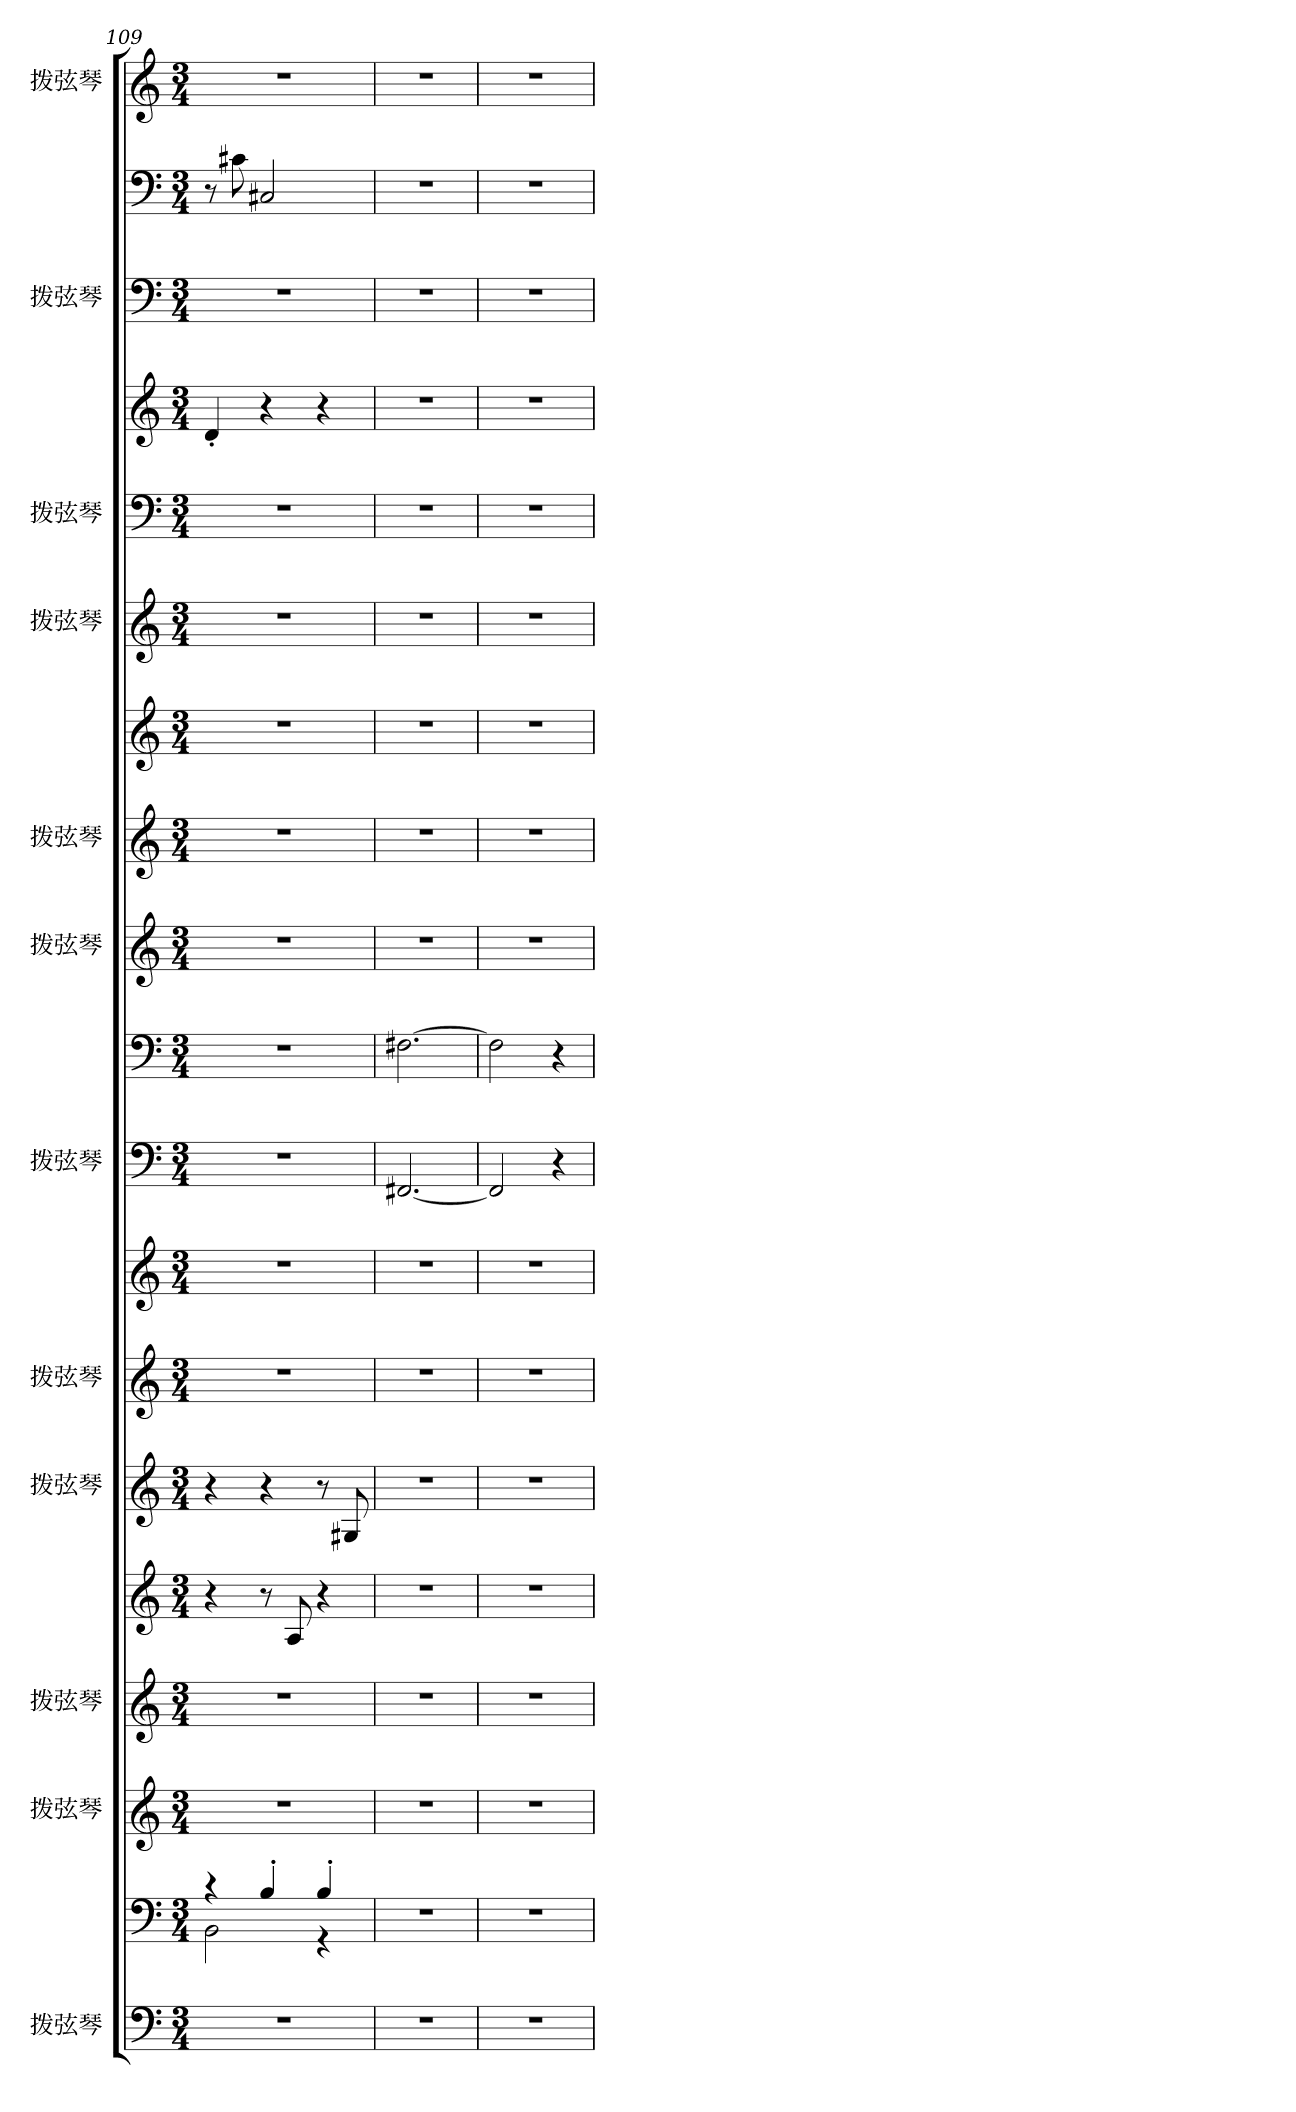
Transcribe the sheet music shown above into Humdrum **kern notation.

**kern	**kern	**kern	**kern	**kern	**kern	**kern	**kern	**kern	**kern	**kern	**kern	**kern	**kern	**kern	**kern	**kern	**kern	**kern
*part12	*part12	*part11	*part10	*part10	*part9	*part8	*part8	*part7	*part7	*part6	*part5	*part5	*part4	*part3	*part3	*part2	*part2	*part1
*staff19	*staff18	*staff17	*staff16	*staff15	*staff14	*staff13	*staff12	*staff11	*staff10	*staff9	*staff8	*staff7	*staff6	*staff5	*staff4	*staff3	*staff2	*staff1
*I"拨弦琴	*	*I"拨弦琴	*I"拨弦琴	*	*I"拨弦琴	*I"拨弦琴	*	*I"拨弦琴	*	*I"拨弦琴	*I"拨弦琴	*	*I"拨弦琴	*I"拨弦琴	*	*I"拨弦琴	*	*I"拨弦琴
*clefF4	*clefF4	*clefG2	*clefG2	*clefG2	*clefG2	*clefG2	*clefG2	*clefF4	*clefF4	*clefG2	*clefG2	*clefG2	*clefG2	*clefF4	*clefG2	*clefF4	*clefF4	*clefG2
*k[]	*k[]	*k[]	*k[]	*k[]	*k[]	*k[]	*k[]	*k[]	*k[]	*k[]	*k[]	*k[]	*k[]	*k[]	*k[]	*k[]	*k[]	*k[]
*M3/4	*M3/4	*M3/4	*M3/4	*M3/4	*M3/4	*M3/4	*M3/4	*M3/4	*M3/4	*M3/4	*M3/4	*M3/4	*M3/4	*M3/4	*M3/4	*M3/4	*M3/4	*M3/4
=109	=109	=109	=109	=109	=109	=109	=109	=109	=109	=109	=109	=109	=109	=109	=109	=109	=109	=109
*	*^	*	*	*	*	*	*	*	*	*	*	*	*	*	*	*	*	*
2.r	4r	2BB\	2.r	2.r	4r	4r	2.r	2.r	2.r	2.r	2.r	2.r	2.r	2.r	2.r	4d'/	2.r	8r	2.r
.	.	.	.	.	.	.	.	.	.	.	.	.	.	.	.	.	.	8c#X\	.
.	4B'/	.	.	.	8r	4r	.	.	.	.	.	.	.	.	.	4r	.	2C#X/	.
.	.	.	.	.	8A/	.	.	.	.	.	.	.	.	.	.	.	.	.	.
.	4B'/	4r	.	.	4r	8r	.	.	.	.	.	.	.	.	.	4r	.	.	.
.	.	.	.	.	.	8G#X/	.	.	.	.	.	.	.	.	.	.	.	.	.
*	*v	*v	*	*	*	*	*	*	*	*	*	*	*	*	*	*	*	*	*
=110	=110	=110	=110	=110	=110	=110	=110	=110	=110	=110	=110	=110	=110	=110	=110	=110	=110	=110
2.r	2.r	2.r	2.r	2.r	2.r	2.r	2.r	[2.FF#X/	[2.F#X\	2.r	2.r	2.r	2.r	2.r	2.r	2.r	2.r	2.r
!!LO:PB:g=z
=111	=111	=111	=111	=111	=111	=111	=111	=111	=111	=111	=111	=111	=111	=111	=111	=111	=111	=111
2.r	2.r	2.r	2.r	2.r	2.r	2.r	2.r	2FF#/]	2F#\]	2.r	2.r	2.r	2.r	2.r	2.r	2.r	2.r	2.r
.	.	.	.	.	.	.	.	4r	4r	.	.	.	.	.	.	.	.	.
=	=	=	=	=	=	=	=	=	=	=	=	=	=	=	=	=	=	=
*-	*-	*-	*-	*-	*-	*-	*-	*-	*-	*-	*-	*-	*-	*-	*-	*-	*-	*-
